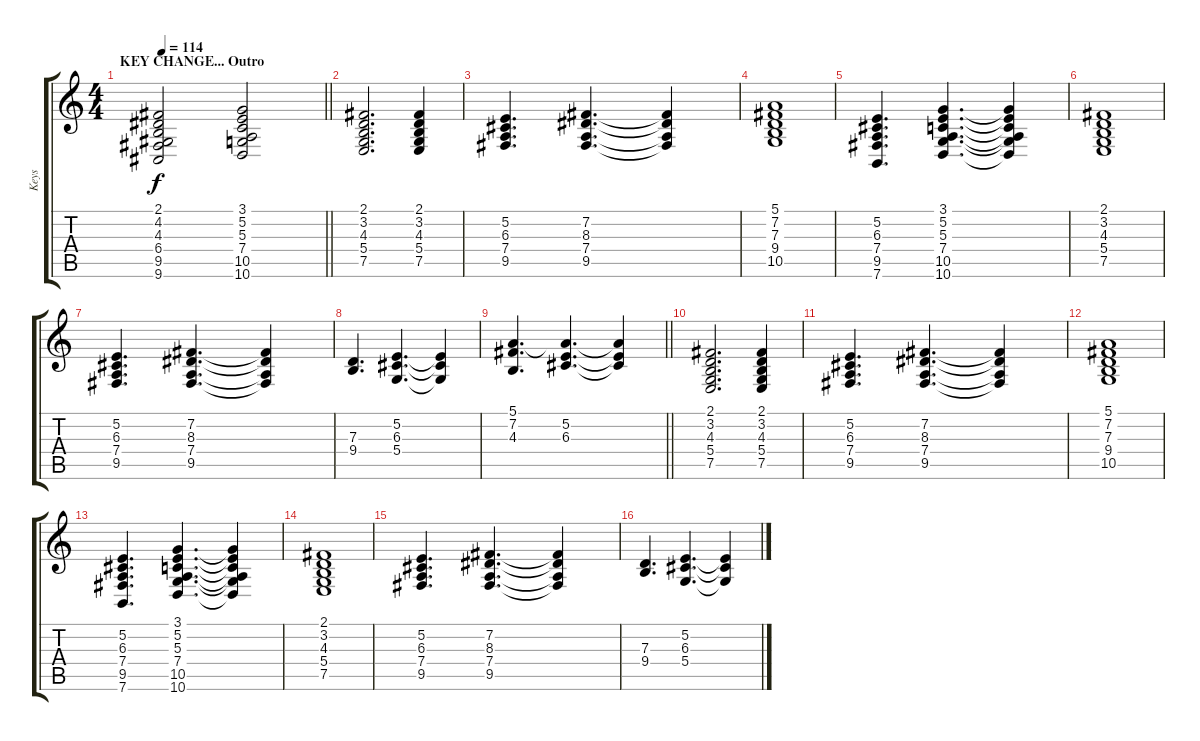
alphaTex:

\track ("Keys" "Keys") {instrument electricpiano1 bank 255}
\staff {score tabs}
\tuning (E4 B3 G3 D3 A2 E2) {hide}
\ts (4 4)
\section ("" "KEY CHANGE... Outro")
\tempo 114
\clef g2
\barLineRight lightlight
\ks c
(2.1{t} 4.2{t} 4.3{t} 6.4{t} 9.5{t} 9.6{t}).2{dy f} (3.1 5.2 5.3 7.4 10.5 10.6).2 |
(2.1 3.2 4.3 5.4 7.5).2{d} (2.1 3.2 4.3 5.4 7.5).4 |
(5.2 6.3 7.4 9.5).4{d} (7.2 8.3 7.4 9.5).4{d} (7.2{t} 8.3{t} 7.4{t} 9.5{t}).4 |
(5.1 7.2 7.3 9.4 10.5).1 |
(5.2 6.3 7.4 9.5 7.6).4{d} (3.1 5.2 5.3 7.4 10.5 10.6).4{d} (3.1{t} 5.2{t} 5.3{t} 7.4{t} 10.5{t} 10.6{t}).4 |
(2.1 3.2 4.3 5.4 7.5).1 |
(5.2 6.3 7.4 9.5).4{d} (7.2 8.3 7.4 9.5).4{d} (7.2{t} 8.3{t} 7.4{t} 9.5{t}).4 |
(7.3 9.4).4{d} (5.2 6.3 5.4).4{d} (5.2{t} 6.3{t} 5.4{t}).4 |
\barLineRight lightlight
(5.1 7.2 4.3).4{d} (5.1{t} 5.2 6.3).4{d} (5.1{t} 5.2{t} 6.3{t}).4 |
(2.1 3.2 4.3 5.4 7.5).2{d} (2.1 3.2 4.3 5.4 7.5).4 |
(5.2 6.3 7.4 9.5).4{d} (7.2 8.3 7.4 9.5).4{d} (7.2{t} 8.3{t} 7.4{t} 9.5{t}).4 |
(5.1 7.2 7.3 9.4 10.5).1 |
(5.2 6.3 7.4 9.5 7.6).4{d} (3.1 5.2 5.3 7.4 10.5 10.6).4{d} (3.1{t} 5.2{t} 5.3{t} 7.4{t} 10.5{t} 10.6{t}).4 |
(2.1 3.2 4.3 5.4 7.5).1 |
(5.2 6.3 7.4 9.5).4{d} (7.2 8.3 7.4 9.5).4{d} (7.2{t} 8.3{t} 7.4{t} 9.5{t}).4 |
(7.3 9.4).4{d} (5.2 6.3 5.4).4{d} (5.2{t} 6.3{t} 5.4{t}).4
